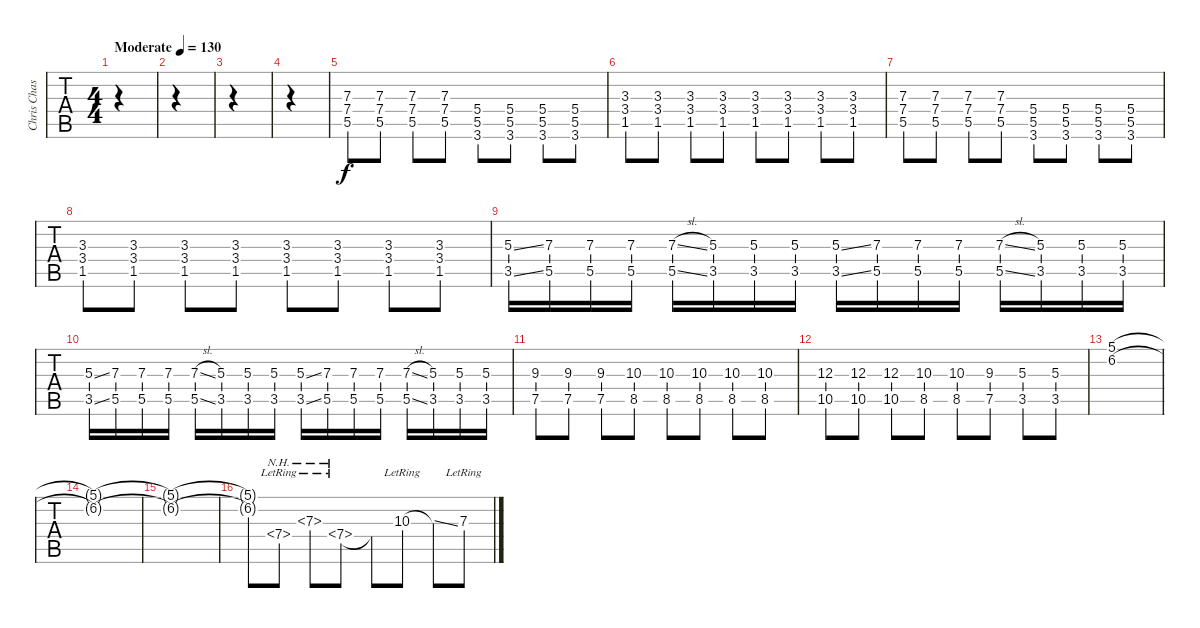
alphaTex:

\track ("Chris Chasse - Lead" "Chris Chas") {instrument overdrivenguitar}
\staff {tabs}
\tuning (Eb4 Bb3 Gb3 Db3 Ab2 Eb2) {hide}
\ts (4 4)
\tempo (130 "Moderate")
\clef g2
\ks c
|
|
|
|
(7.3 7.4 5.5).8 (7.3 7.4 5.5).8 (7.3 7.4 5.5).8 (7.3 7.4 5.5).8 (5.4 5.5 3.6).8 (5.4 5.5 3.6).8 (5.4 5.5 3.6).8 (5.4 5.5 3.6).8 |
(3.3 3.4 1.5).8 (3.3 3.4 1.5).8 (3.3 3.4 1.5).8 (3.3 3.4 1.5).8 (3.3 3.4 1.5).8 (3.3 3.4 1.5).8 (3.3 3.4 1.5).8 (3.3 3.4 1.5).8 |
(7.3 7.4 5.5).8 (7.3 7.4 5.5).8 (7.3 7.4 5.5).8 (7.3 7.4 5.5).8 (5.4 5.5 3.6).8 (5.4 5.5 3.6).8 (5.4 5.5 3.6).8 (5.4 5.5 3.6).8 |
(3.3 3.4 1.5).8 (3.3 3.4 1.5).8 (3.3 3.4 1.5).8 (3.3 3.4 1.5).8 (3.3 3.4 1.5).8 (3.3 3.4 1.5).8 (3.3 3.4 1.5).8 (3.3 3.4 1.5).8 |
(5.3{ss} 3.5{ss}).16 (7.3 5.5).16 (7.3 5.5).16 (7.3 5.5).16 (7.3{sl} 5.5{sl}).16 (5.3 3.5).16 (5.3 3.5).16 (5.3 3.5).16 (5.3{ss} 3.5{ss}).16 (7.3 5.5).16 (7.3 5.5).16 (7.3 5.5).16 (7.3{sl} 5.5{sl}).16 (5.3 3.5).16 (5.3 3.5).16 (5.3 3.5).16 |
(5.3{ss} 3.5{ss}).16 (7.3 5.5).16 (7.3 5.5).16 (7.3 5.5).16 (7.3{sl} 5.5{sl}).16 (5.3 3.5).16 (5.3 3.5).16 (5.3 3.5).16 (5.3{ss} 3.5{ss}).16 (7.3 5.5).16 (7.3 5.5).16 (7.3 5.5).16 (7.3{sl} 5.5{sl}).16 (5.3 3.5).16 (5.3 3.5).16 (5.3 3.5).16 |
(9.3 7.5).8 (9.3 7.5).8 (9.3 7.5).8 (10.3 8.5).8 (10.3 8.5).8 (10.3 8.5).8 (10.3 8.5).8 (10.3 8.5).8 |
(12.3 10.5).8 (12.3 10.5).8 (12.3 10.5).8 (10.3 8.5).8 (10.3 8.5).8 (9.3 7.5).8 (5.3 3.5).8 (5.3 3.5).8 |
(5.1 6.2).1{instrument overdrivenguitar} |
(5.1{t} 6.2{t}).1 |
(5.1{t} 6.2{t}).1 |
(5.1{t} 6.2{t}).8 7.4{nh lr}.8 7.3{nh lr}.8 7.4{nh lr}.8 7.4{t}.8 10.3{lr}.8 10.3{ss t}.8 7.3{lr}.8
